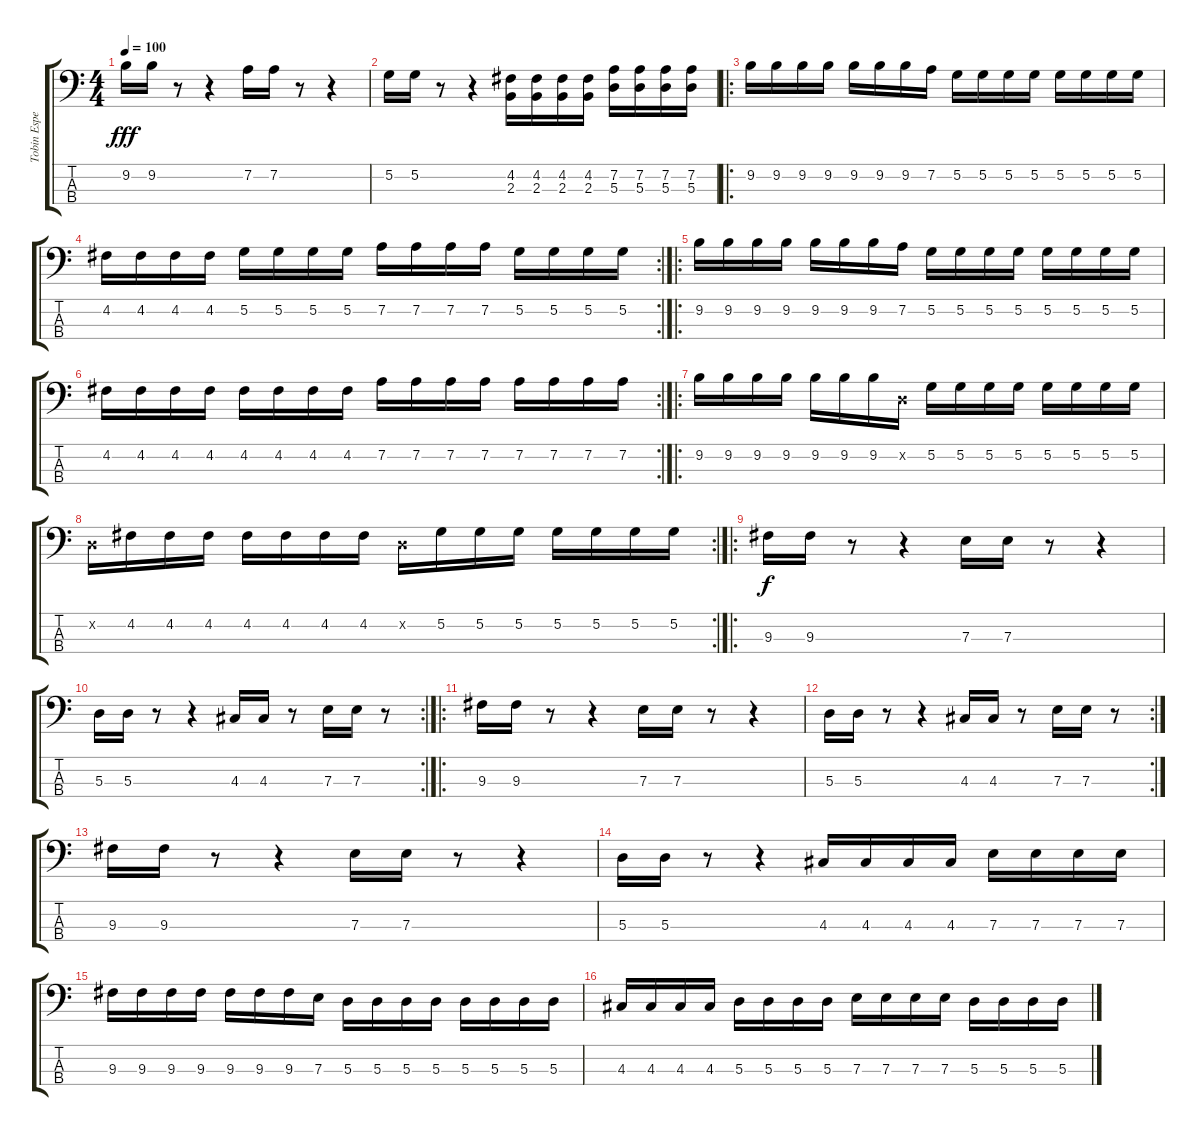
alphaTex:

\track ("Tobin Esperance" "Tobin Espe") {instrument electricbassfinger}
\staff {score tabs}
\tuning (G2 D2 A1 E1) {hide}
\ts (4 4)
\tempo 100
\clef f4
\ks c
9.2.16{dy fff} 9.2.16 r.8 r.4 7.2.16 7.2.16 r.8 r.4 |
5.2.16 5.2.16 r.8 r.4 (4.2 2.3).16 (4.2 2.3).16 (4.2 2.3).16 (4.2 2.3).16 (7.2 5.3).16 (7.2 5.3).16 (7.2 5.3).16 (7.2 5.3).16 |
\ro
9.2.16 9.2.16 9.2.16 9.2.16 9.2.16 9.2.16 9.2.16 7.2.16 5.2.16 5.2.16 5.2.16 5.2.16 5.2.16 5.2.16 5.2.16 5.2.16 |
\rc 2
4.2.16 4.2.16 4.2.16 4.2.16 5.2.16 5.2.16 5.2.16 5.2.16 7.2.16 7.2.16 7.2.16 7.2.16 5.2.16 5.2.16 5.2.16 5.2.16 |
\ro
9.2.16 9.2.16 9.2.16 9.2.16 9.2.16 9.2.16 9.2.16 7.2.16 5.2.16 5.2.16 5.2.16 5.2.16 5.2.16 5.2.16 5.2.16 5.2.16 |
\rc 2
4.2.16 4.2.16 4.2.16 4.2.16 4.2.16 4.2.16 4.2.16 4.2.16 7.2.16 7.2.16 7.2.16 7.2.16 7.2.16 7.2.16 7.2.16 7.2.16 |
\ro
9.2.16 9.2.16 9.2.16 9.2.16 9.2.16 9.2.16 9.2.16 0.2{x}.16 5.2.16 5.2.16 5.2.16 5.2.16 5.2.16 5.2.16 5.2.16 5.2.16 |
\rc 2
0.2{x}.16 4.2.16 4.2.16 4.2.16 4.2.16 4.2.16 4.2.16 4.2.16 0.2{x}.16 5.2.16 5.2.16 5.2.16 5.2.16 5.2.16 5.2.16 5.2.16 |
\ro
9.3.16{dy f} 9.3.16 r.8 r.4 7.3.16 7.3.16 r.8 r.4 |
\rc 2
5.3.16 5.3.16 r.8 r.4 4.3.16 4.3.16 r.8 7.3.16 7.3.16 r.8 |
\ro
9.3.16 9.3.16 r.8 r.4 7.3.16 7.3.16 r.8 r.4 |
\rc 2
5.3.16 5.3.16 r.8 r.4 4.3.16 4.3.16 r.8 7.3.16 7.3.16 r.8 |
9.3.16 9.3.16 r.8 r.4 7.3.16 7.3.16 r.8 r.4 |
5.3.16 5.3.16 r.8 r.4 4.3.16 4.3.16 4.3.16 4.3.16 7.3.16 7.3.16 7.3.16 7.3.16 |
9.3.16 9.3.16 9.3.16 9.3.16 9.3.16 9.3.16 9.3.16 7.3.16 5.3.16 5.3.16 5.3.16 5.3.16 5.3.16 5.3.16 5.3.16 5.3.16 |
4.3.16 4.3.16 4.3.16 4.3.16 5.3.16 5.3.16 5.3.16 5.3.16 7.3.16 7.3.16 7.3.16 7.3.16 5.3.16 5.3.16 5.3.16 5.3.16
